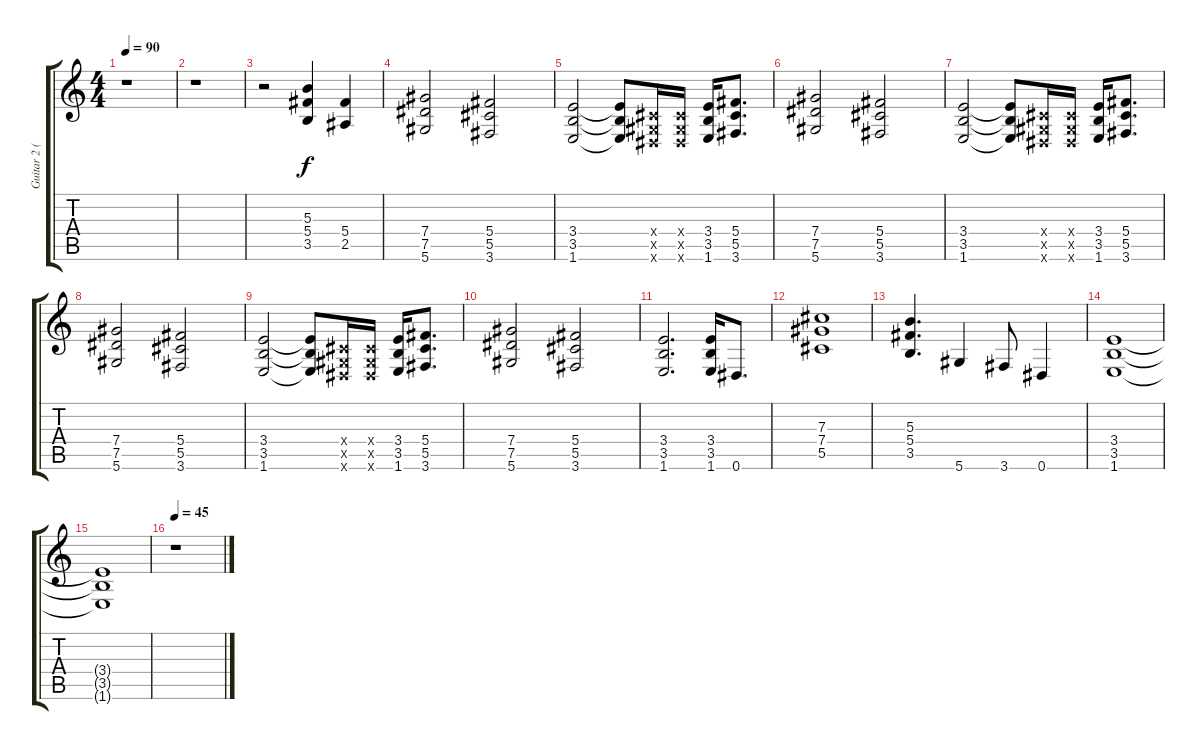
\track ("Guitar 2 (Izzy)" "Guitar 2 (") {instrument overdrivenguitar}
\staff {score tabs}
\tuning (Eb4 Bb3 Gb3 Db3 Ab2 Eb2) {hide}
\ts (4 4)
\tempo 90
\clef g2
\ks c
r.1{dy f} |
r.1 |
r.2 (5.3 5.4 3.5).4 (5.4 2.5).4 |
(7.4 7.5 5.6).2 (5.4 5.5 3.6).2 |
(3.4 3.5 1.6).2 (3.4{t} 3.5{t} 1.6{t}).8 (0.4{x} 0.5{x} 0.6{x}).16 (0.4{x} 0.5{x} 0.6{x}).16 (3.4 3.5 1.6).16 (5.4 5.5 3.6).8{d} |
(7.4 7.5 5.6).2 (5.4 5.5 3.6).2 |
(3.4 3.5 1.6).2 (3.4{t} 3.5{t} 1.6{t}).8 (0.4{x} 0.5{x} 0.6{x}).16 (0.4{x} 0.5{x} 0.6{x}).16 (3.4 3.5 1.6).16 (5.4 5.5 3.6).8{d} |
(7.4 7.5 5.6).2 (5.4 5.5 3.6).2 |
(3.4 3.5 1.6).2 (3.4{t} 3.5{t} 1.6{t}).8 (0.4{x} 0.5{x} 0.6{x}).16 (0.4{x} 0.5{x} 0.6{x}).16 (3.4 3.5 1.6).16 (5.4 5.5 3.6).8{d} |
(7.4 7.5 5.6).2 (5.4 5.5 3.6).2 |
(3.4 3.5 1.6).2{d} (3.4 3.5 1.6).16 0.6.8{d} |
(7.3 7.4 5.5).1 |
(5.3 5.4 3.5).4{d} 5.6.4 3.6.8 0.6.4 |
(3.4 3.5 1.6).1 |
(3.4{t} 3.5{t} 1.6{t}).1 |
\tempo 45
r.1
